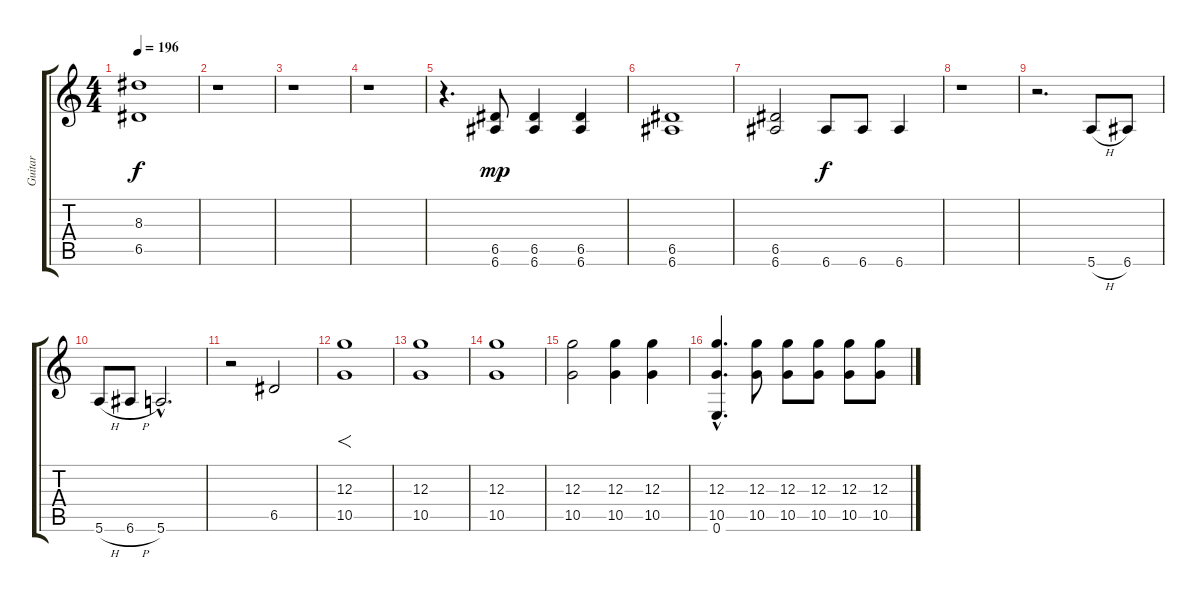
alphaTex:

\track ("Guitar" "Guitar") {instrument overdrivenguitar}
\staff {score tabs}
\tuning (E4 B3 G3 D3 A2 E2) {hide}
\ts (4 4)
\tempo 196
\clef g2
\ks c
(8.3 6.5).1{dy f} |
r.1 |
r.1 |
r.1 |
r.4{d} (6.5 6.6).8{dy mp} (6.5 6.6).4 (6.5 6.6).4 |
(6.5 6.6).1 |
(6.5 6.6).2 6.6.8{dy f} 6.6.8 6.6.4 |
r.1 |
r.2{d} 5.6{h}.8 6.6.8 |
5.6{h}.8 6.6{h}.8 5.6{hac}.2{d} |
r.2 6.5.2 |
(12.3 10.5).1{f} |
(12.3 10.5).1 |
(12.3 10.5).1 |
(12.3 10.5).2 (12.3 10.5).4 (12.3 10.5).4 |
(12.3{hac} 10.5{hac} 0.6{hac}).4{d} (12.3 10.5).8 (12.3 10.5).8 (12.3 10.5).8 (12.3 10.5).8 (12.3 10.5).8
